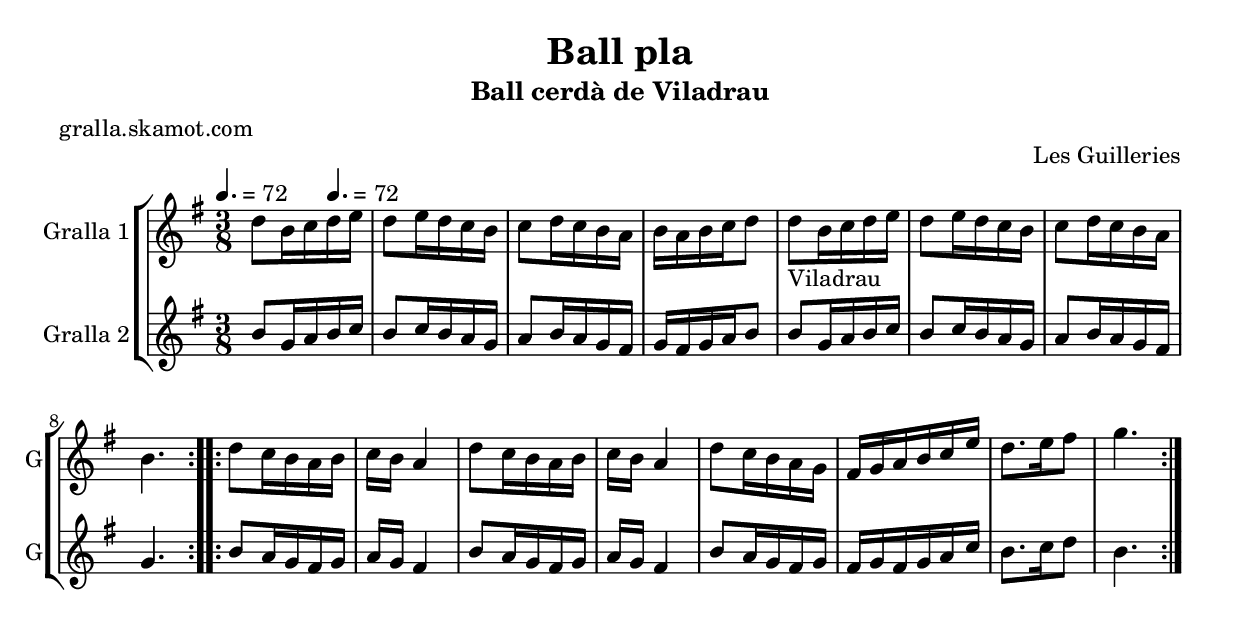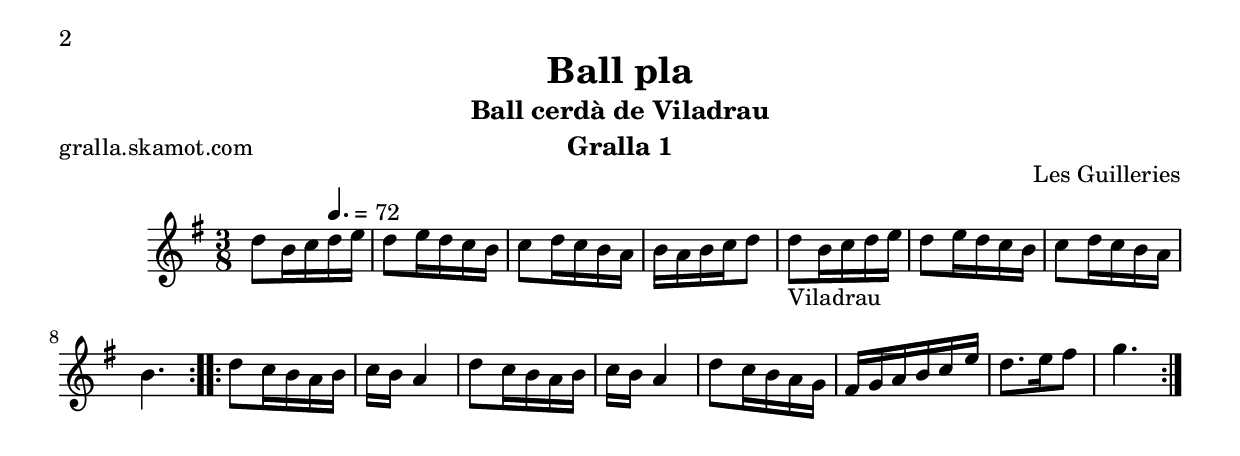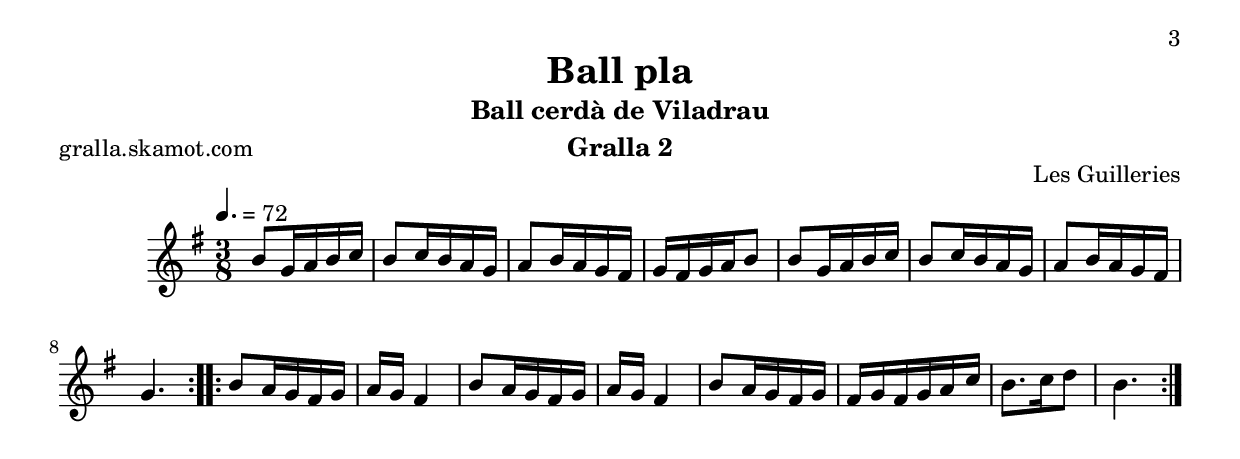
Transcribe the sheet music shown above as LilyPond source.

\version "2.16.2"

\header {
  dedication=""
  title="Ball pla"
  subtitle="Ball cerdà de Viladrau"
  subsubtitle=""
  poet="gralla.skamot.com"
  meter=""
  piece=""
  composer=""
  arranger=""
  opus="Les Guilleries"
  instrument=""
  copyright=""
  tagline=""
}

liniaroAa =
\relative d''
{
  \clef treble
  \key g \major
  \time 3/8
  \repeat volta 2 { d8 b16 c \tempo 4. = 72 d e  |
  d8 e16 d c b  |
  c8 d16 c b a  |
  b16 a b c d8  |
  %05
  d8 _"Viladrau" b16 c d e  |
  d8 e16 d c b  |
  c8 d16 c b a  |
  b4.  | }
  \repeat volta 2 { d8 c16 b a b  |
  %10
  c16 b a4  |
  d8 c16 b a b  |
  c16 b a4  |
  d8 c16 b a g  |
  fis16 g a b c e  |
  %15
  d8. e16 fis8  |
  g4.  | }
}

liniaroAb =
\relative b'
{
  \tempo 4. = 72
  \clef treble
  \key g \major
  \time 3/8
  \repeat volta 2 { b8 g16 a b c  |
  b8 c16 b a g  |
  a8 b16 a g fis  |
  g16 fis g a b8  |
  %05
  b8 g16 a b c  |
  b8 c16 b a g  |
  a8 b16 a g fis  |
  g4.  | }
  \repeat volta 2 { b8 a16 g fis g  |
  %10
  a16 g fis4  |
  b8 a16 g fis g  |
  a16 g fis4  |
  b8 a16 g fis g  |
  fis16 g fis g a c  |
  %15
  b8. c16 d8  |
  b4.  | }
}

\bookpart {
  \score {
    \new StaffGroup {
      \override Score.RehearsalMark.self-alignment-X = #LEFT
      <<
        \new Staff \with {instrumentName = #"Gralla 1" shortInstrumentName = #"G"} \liniaroAa
        \new Staff \with {instrumentName = #"Gralla 2" shortInstrumentName = #"G"} \liniaroAb
      >>
    }
    \layout {}
  }
  \score { \unfoldRepeats
    \new StaffGroup {
      \override Score.RehearsalMark.self-alignment-X = #LEFT
      <<
        \new Staff \with {instrumentName = #"Gralla 1" shortInstrumentName = #"G"} \liniaroAa
        \new Staff \with {instrumentName = #"Gralla 2" shortInstrumentName = #"G"} \liniaroAb
      >>
    }
    \midi {
      \set Staff.midiInstrument = "oboe"
      \set DrumStaff.midiInstrument = "drums"
    }
  }
}

\bookpart {
  \header {instrument="Gralla 1"}
  \score {
    \new StaffGroup {
      \override Score.RehearsalMark.self-alignment-X = #LEFT
      <<
        \new Staff \liniaroAa
      >>
    }
    \layout {}
  }
  \score { \unfoldRepeats
    \new StaffGroup {
      \override Score.RehearsalMark.self-alignment-X = #LEFT
      <<
        \new Staff \liniaroAa
      >>
    }
    \midi {
      \set Staff.midiInstrument = "oboe"
      \set DrumStaff.midiInstrument = "drums"
    }
  }
}

\bookpart {
  \header {instrument="Gralla 2"}
  \score {
    \new StaffGroup {
      \override Score.RehearsalMark.self-alignment-X = #LEFT
      <<
        \new Staff \liniaroAb
      >>
    }
    \layout {}
  }
  \score { \unfoldRepeats
    \new StaffGroup {
      \override Score.RehearsalMark.self-alignment-X = #LEFT
      <<
        \new Staff \liniaroAb
      >>
    }
    \midi {
      \set Staff.midiInstrument = "oboe"
      \set DrumStaff.midiInstrument = "drums"
    }
  }
}

